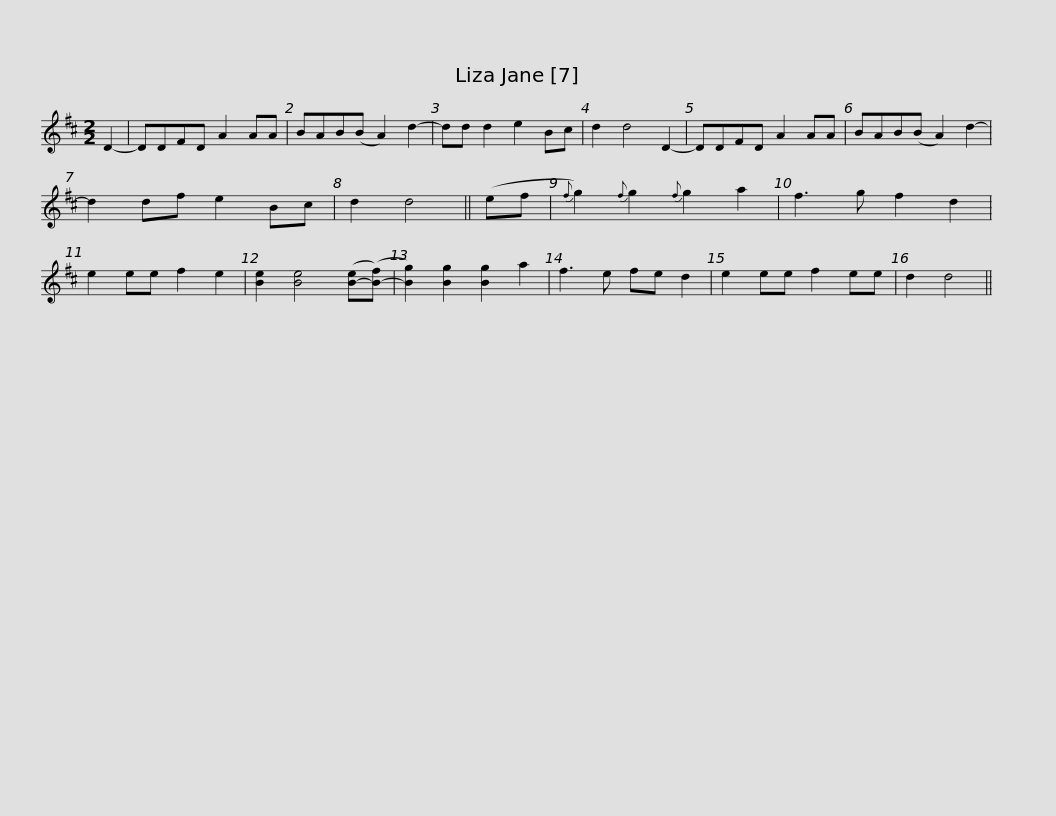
X:1
L:1/8
M:2/2
I:linebreak $
K:D
V:1 treble
V:1
 D2- | DDFD A2 AA | BAB(B A2) d2- | dd d2 e2 Bc | d2 d4 D2- | %5
 DDFD A2 AA | BAB(B A2) d2- | d2 df e2 Bc |$ d2 d4 || (ef | %10
{f} g2){f} g2{f} g2 a2 | f3 g f2 d2 | e2 ee f2 e2 | [Be]2 [Be]4 ([B-e]([B-f]) | [Bg]2) [Bg]2 [Bg]2 a2 | %15
 f3 e fe d2 | e2 ee f2 ee |$ d2 d4 || %18
